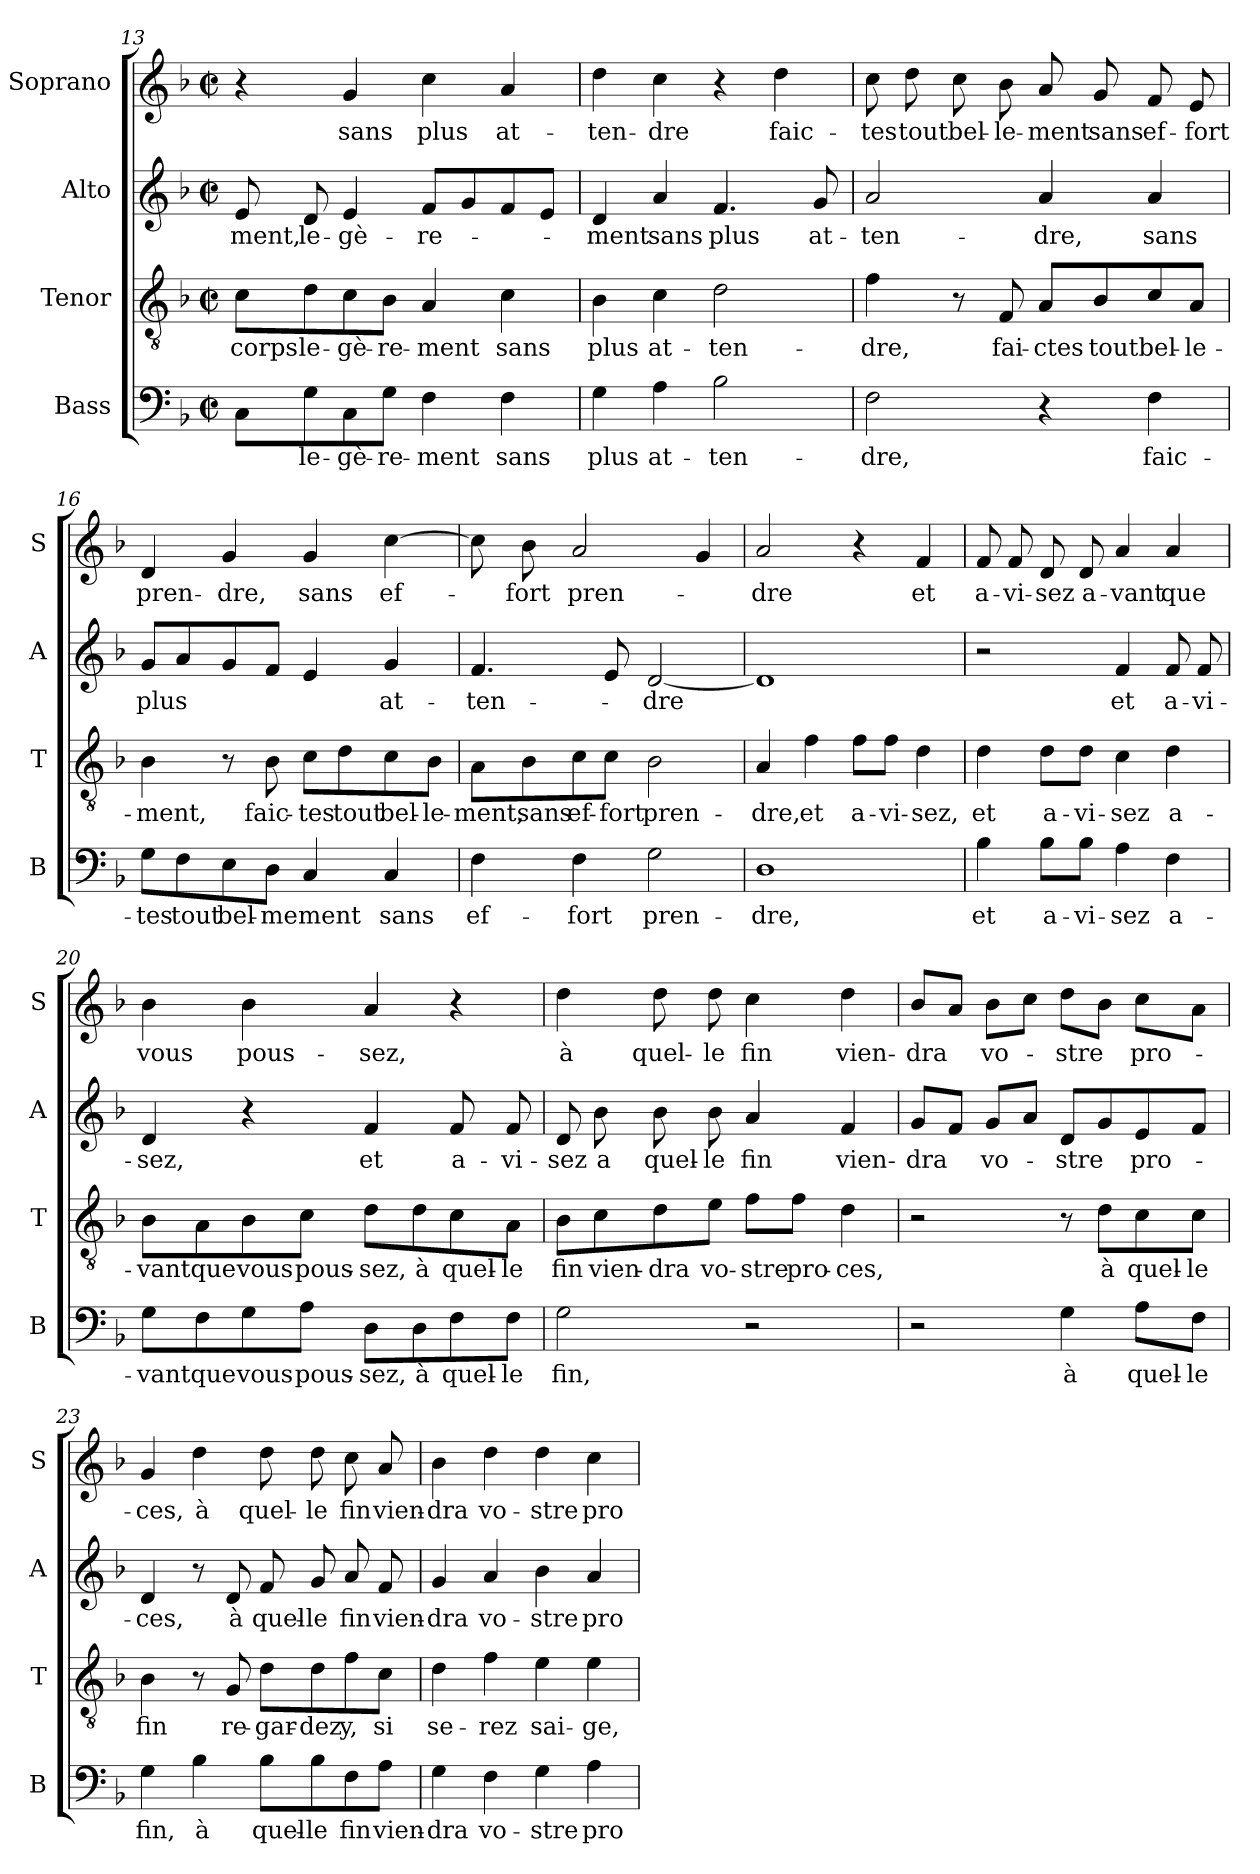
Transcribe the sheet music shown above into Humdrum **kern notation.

**kern	**text	**kern	**text	**kern	**text	**kern	**text
*part4	*part4	*part3	*part3	*part2	*part2	*part1	*part1
*staff4	*staff4	*staff3	*staff3	*staff2	*staff2	*staff1	*staff1
*I"Bass	*	*I"Tenor	*	*I"Alto	*	*I"Soprano	*
*I'B	*	*I'T	*	*I'A	*	*I'S	*
*clefF4	*	*clefGv2	*	*clefG2	*	*clefG2	*
*k[b-]	*	*k[b-]	*	*k[b-]	*	*k[b-]	*
*F:	*	*F:	*	*F:	*	*F:	*
*M2/2	*	*M2/2	*	*M2/2	*	*M2/2	*
*met(c|)	*	*met(c|)	*	*met(c|)	*	*met(c|)	*
=13	=13	=13	=13	=13	=13	=13	=13
!	!	!	!LO:LY:b	!	!LO:LY:b	!	!
8C\L	.	8c\L	corps	8e/	-ment,	4r	.
!	!LO:LY:b	!	!LO:LY:b	!	!LO:LY:b	!	!
8G\	le-	8d\	le-	8d/	le-	.	.
!	!LO:LY:b	!	!LO:LY:b	!	!LO:LY:b	!	!LO:LY:b
8C\	-gè-	8c\	-gè-	4e/	-gè-	4g/	sans
!	!LO:LY:b	!	!LO:LY:b	!	!	!	!
8G\J	-re-	8B-\J	-re-	.	.	.	.
!	!LO:LY:b	!	!LO:LY:b	!	!LO:LY:b	!	!LO:LY:b
4F\	-ment	4A/	-ment	8f/L	-re-	4cc\	plus
.	.	.	.	8g/	.	.	.
!	!LO:LY:b	!	!LO:LY:b	!	!	!	!LO:LY:b
4F\	sans	4c\	sans	8f/	.	4a/	at-
.	.	.	.	8e/J	.	.	.
=14	=14	=14	=14	=14	=14	=14	=14
!	!LO:LY:b	!	!LO:LY:b	!	!LO:LY:b	!	!LO:LY:b
4G\	plus	4B-\	plus	4d/	-ment	4dd\	-ten-
!	!LO:LY:b	!	!LO:LY:b	!	!LO:LY:b	!	!LO:LY:b
4A\	at-	4c\	at-	4a/	sans	4cc\	-dre
!	!LO:LY:b	!	!LO:LY:b	!	!LO:LY:b	!	!
2B-\	-ten-	2d\	-ten-	4.f/	plus	4r	.
!	!	!	!	!	!	!	!LO:LY:b
.	.	.	.	.	.	4dd\	faic-
!	!	!	!	!	!LO:LY:b	!	!
.	.	.	.	8g/	at-	.	.
=15	=15	=15	=15	=15	=15	=15	=15
!	!LO:LY:b	!	!LO:LY:b	!	!LO:LY:b	!	!LO:LY:b
2F\	-dre,	4f\	-dre,	2a/	-ten-	8cc\	-tes
!	!	!	!	!	!	!	!LO:LY:b
.	.	.	.	.	.	8dd\	tout
!	!	!	!	!	!	!	!LO:LY:b
.	.	8r	.	.	.	8cc\	bel-
!	!	!	!LO:LY:b	!	!	!	!LO:LY:b
.	.	8F/	fai-	.	.	8b-\	-le-
!	!	!	!LO:LY:b	!	!LO:LY:b	!	!LO:LY:b
4r	.	8A/L	-ctes	4a/	-dre,	8a/	-ment
!	!	!	!LO:LY:b	!	!	!	!LO:LY:b
.	.	8B-/	tout	.	.	8g/	sans
!	!LO:LY:b	!	!LO:LY:b	!	!LO:LY:b	!	!LO:LY:b
4F\	faic-	8c/	bel-	4a/	sans	8f/	ef-
!	!	!	!LO:LY:b	!	!	!	!LO:LY:b
.	.	8A/J	-le-	.	.	8e/	-fort
!!LO:LB:g=z
=16	=16	=16	=16	=16	=16	=16	=16
!	!LO:LY:b	!	!LO:LY:b	!	!LO:LY:b	!	!LO:LY:b
8G\L	-tes	4B-\	-ment,	8g/L	plus	4d/	pren-
!	!LO:LY:b	!	!	!	!	!	!
8F\	tout	.	.	8a/	.	.	.
!	!LO:LY:b	!	!	!	!	!	!LO:LY:b
8E\	bel-	8r	.	8g/	.	4g/	-dre,
!	!LO:LY:b	!	!LO:LY:b	!	!	!	!
8D\J	-me	8B-\	faic-	8f/J	.	.	.
!	!LO:LY:b	!	!LO:LY:b	!	!	!	!LO:LY:b
4C/	ment	8c\L	-tes	4e/	.	4g/	sans
!	!	!	!LO:LY:b	!	!	!	!
.	.	8d\	tout	.	.	.	.
!	!LO:LY:b	!	!LO:LY:b	!	!LO:LY:b	!	!LO:LY:b
4C/	sans	8c\	bel-	4g/	at-	[4cc\	ef-
!	!	!	!LO:LY:b	!	!	!	!
.	.	8B-\J	-le-	.	.	.	.
=17	=17	=17	=17	=17	=17	=17	=17
!	!LO:LY:b	!	!LO:LY:b	!	!LO:LY:b	!	!
4F\	ef-	8A\L	-ment,	4.f/	-ten-	8cc\]	.
!	!	!	!LO:LY:b	!	!	!	!LO:LY:b
.	.	8B-\	sans	.	.	8b-\	-fort
!	!LO:LY:b	!	!LO:LY:b	!	!	!	!LO:LY:b
4F\	-fort	8c\	ef-	.	.	2a/	pren-
!	!	!	!LO:LY:b	!	!	!	!
.	.	8c\J	-fort	8e/	.	.	.
!	!LO:LY:b	!	!LO:LY:b	!	!LO:LY:b	!	!
2G\	pren-	2B-\	pren-	[2d/	-dre	.	.
.	.	.	.	.	.	4g/	.
=18	=18	=18	=18	=18	=18	=18	=18
!	!LO:LY:b	!	!LO:LY:b	!	!	!	!LO:LY:b
1D	-dre,	4A/	-dre,	1d]	.	2a/	-dre
!	!	!	!LO:LY:b	!	!	!	!
.	.	4f\	et	.	.	.	.
!	!	!	!LO:LY:b	!	!	!	!
.	.	8f\L	a-	.	.	4r	.
!	!	!	!LO:LY:b	!	!	!	!
.	.	8f\J	-vi-	.	.	.	.
!	!	!	!LO:LY:b	!	!	!	!LO:LY:b
.	.	4d\	-sez,	.	.	4f/	et
=19	=19	=19	=19	=19	=19	=19	=19
!	!LO:LY:b	!	!LO:LY:b	!	!	!	!LO:LY:b
4B-\	et	4d\	et	2r	.	8f/	a-
!	!	!	!	!	!	!	!LO:LY:b
.	.	.	.	.	.	8f/	-vi-
!	!LO:LY:b	!	!LO:LY:b	!	!	!	!LO:LY:b
8B-\L	a-	8d\L	a-	.	.	8d/	-sez
!	!LO:LY:b	!	!LO:LY:b	!	!	!	!LO:LY:b
8B-\J	-vi-	8d\J	-vi-	.	.	8d/	a-
!	!LO:LY:b	!	!LO:LY:b	!	!LO:LY:b	!	!LO:LY:b
4A\	-sez	4c\	-sez	4f/	et	4a/	-vant
!	!LO:LY:b	!	!LO:LY:b	!	!LO:LY:b	!	!LO:LY:b
4F\	a-	4d\	a-	8f/	a-	4a/	que
!	!	!	!	!	!LO:LY:b	!	!
.	.	.	.	8f/	-vi-	.	.
!!LO:LB:g=z
=20	=20	=20	=20	=20	=20	=20	=20
!	!LO:LY:b	!	!LO:LY:b	!	!LO:LY:b	!	!LO:LY:b
8G\L	-vant	8B-\L	-vant	4d/	-sez,	4b-\	vous
!	!LO:LY:b	!	!LO:LY:b	!	!	!	!
8F\	que	8A\	que	.	.	.	.
!	!LO:LY:b	!	!LO:LY:b	!	!	!	!LO:LY:b
8G\	vous	8B-\	vous	4r	.	4b-\	pous-
!	!LO:LY:b	!	!LO:LY:b	!	!	!	!
8A\J	pous-	8c\J	pous-	.	.	.	.
!	!LO:LY:b	!	!LO:LY:b	!	!LO:LY:b	!	!LO:LY:b
8D\L	-sez,	8d\L	-sez,	4f/	et	4a/	-sez,
!	!LO:LY:b	!	!LO:LY:b	!	!	!	!
8D\	à	8d\	à	.	.	.	.
!	!LO:LY:b	!	!LO:LY:b	!	!LO:LY:b	!	!
8F\	quel-	8c\	quel-	8f/	a-	4r	.
!	!LO:LY:b	!	!LO:LY:b	!	!LO:LY:b	!	!
8F\J	-le	8A\J	-le	8f/	-vi-	.	.
=21	=21	=21	=21	=21	=21	=21	=21
!	!LO:LY:b	!	!LO:LY:b	!	!LO:LY:b	!	!LO:LY:b
2G\	fin,	8B-\L	fin	8d/	-sez	4dd\	à
!	!	!	!LO:LY:b	!	!LO:LY:b	!	!
.	.	8c\	vien-	8b-\	a	.	.
!	!	!	!LO:LY:b	!	!LO:LY:b	!	!LO:LY:b
.	.	8d\	-dra	8b-\	quel-	8dd\	quel-
!	!	!	!LO:LY:b	!	!LO:LY:b	!	!LO:LY:b
.	.	8e\J	vo-	8b-\	-le	8dd\	-le
!	!	!	!LO:LY:b	!	!LO:LY:b	!	!LO:LY:b
2r	.	8f\L	-stre	4a/	fin	4cc\	fin
!	!	!	!LO:LY:b	!	!	!	!
.	.	8f\J	pro-	.	.	.	.
!	!	!	!LO:LY:b	!	!LO:LY:b	!	!LO:LY:b
.	.	4d\	-ces,	4f/	vien-	4dd\	vien-
=22	=22	=22	=22	=22	=22	=22	=22
!	!	!	!	!	!LO:LY:b	!	!LO:LY:b
2r	.	2r	.	8g/L	-dra	8b-/L	-dra
.	.	.	.	8f/J	.	8a/J	.
!	!	!	!	!	!LO:LY:b	!	!LO:LY:b
.	.	.	.	8g/L	vo-	8b-\L	vo-
.	.	.	.	8a/J	.	8cc\J	.
!	!LO:LY:b	!	!	!	!LO:LY:b	!	!LO:LY:b
4G\	à	8r	.	8d/L	-stre	8dd\L	-stre
!	!	!	!LO:LY:b	!	!	!	!
.	.	8d\L	à	8g/	.	8b-\J	.
!	!LO:LY:b	!	!LO:LY:b	!	!LO:LY:b	!	!LO:LY:b
8A\L	quel-	8c\	quel-	8e/	pro-	8cc\L	pro-
!	!LO:LY:b	!	!LO:LY:b	!	!	!	!
8F\J	-le	8c\J	-le	8f/J	.	8a\J	.
!!LO:PB:g=z
=23	=23	=23	=23	=23	=23	=23	=23
!	!LO:LY:b	!	!LO:LY:b	!	!LO:LY:b	!	!LO:LY:b
4G\	fin,	4B-\	fin	4d/	-ces,	4g/	-ces,
!	!LO:LY:b	!	!	!	!	!	!LO:LY:b
4B-\	à	8r	.	8r	.	4dd\	à
!	!	!	!LO:LY:b	!	!LO:LY:b	!	!
.	.	8G/	re-	8d/	à	.	.
!	!LO:LY:b	!	!LO:LY:b	!	!LO:LY:b	!	!LO:LY:b
8B-\L	quel-	8d\L	-gar-	8f/	quel-	8dd\	quel-
!	!LO:LY:b	!	!LO:LY:b	!	!LO:LY:b	!	!LO:LY:b
8B-\	-le	8d\	-dez	8g/	-le	8dd\	-le
!	!LO:LY:b	!	!LO:LY:b	!	!LO:LY:b	!	!LO:LY:b
8F\	fin	8f\	y,	8a/	fin	8cc\	fin
!	!LO:LY:b	!	!LO:LY:b	!	!LO:LY:b	!	!LO:LY:b
8A\J	vien-	8c\J	si	8f/	vien-	8a/	vien-
=24	=24	=24	=24	=24	=24	=24	=24
!	!LO:LY:b	!	!LO:LY:b	!	!LO:LY:b	!	!LO:LY:b
4G\	-dra	4d\	se-	4g/	-dra	4b-\	-dra
!	!LO:LY:b	!	!LO:LY:b	!	!LO:LY:b	!	!LO:LY:b
4F\	vo-	4f\	-rez	4a/	vo-	4dd\	vo-
!	!LO:LY:b	!	!LO:LY:b	!	!LO:LY:b	!	!LO:LY:b
4G\	-stre	4e\	sai-	4b-\	-stre	4dd\	-stre
!	!LO:LY:b	!	!LO:LY:b	!	!LO:LY:b	!	!LO:LY:b
4A\	pro-	4e\	-ge,	4a/	pro-	4cc\	pro-
=	=	=	=	=	=	=	=
*-	*-	*-	*-	*-	*-	*-	*-
